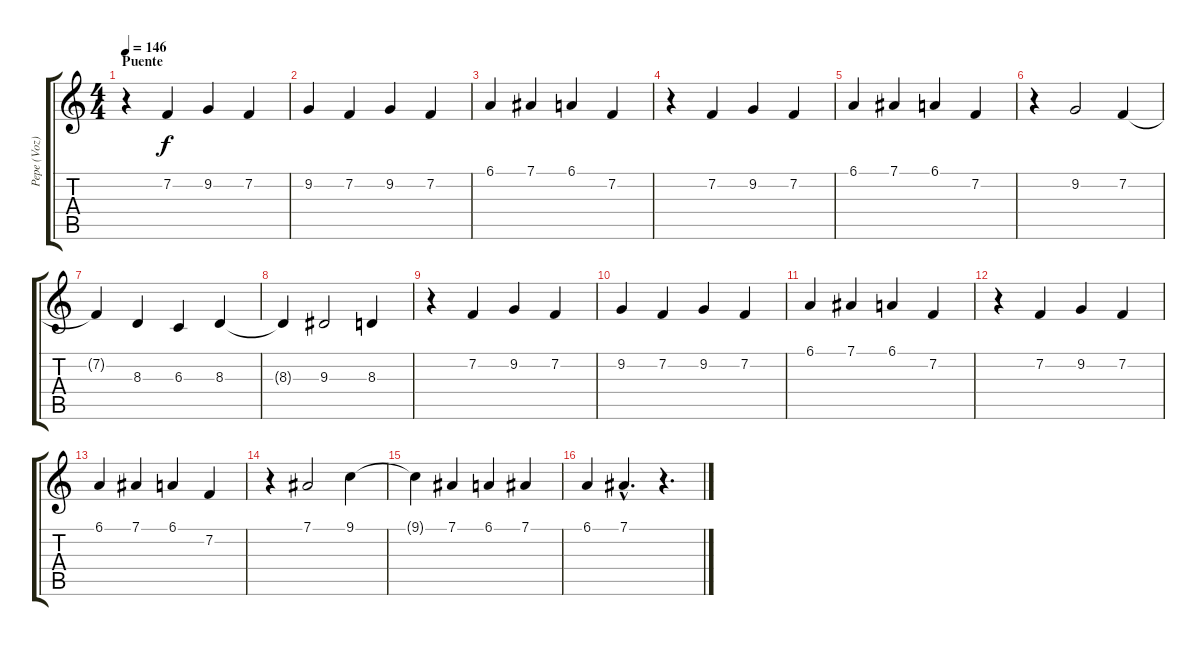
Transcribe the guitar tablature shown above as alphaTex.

\track ("Pepe (Voz)" "Pepe (Voz)") {instrument bassoon}
\staff {score tabs}
\tuning (Eb4 Bb3 Gb3 Db3 Ab2 Eb2) {hide}
\ts (4 4)
\section ("" "Puente")
\tempo 146
\clef g2
\ks c
r.4{dy f volume 14} 7.2.4 9.2.4 7.2.4 |
9.2.4 7.2.4 9.2.4 7.2.4 |
6.1.4 7.1.4 6.1.4 7.2.4 |
r.4{volume 14} 7.2.4 9.2.4 7.2.4 |
6.1.4 7.1.4 6.1.4 7.2.4 |
r.4 9.2.2 7.2.4 |
7.2{t}.4 8.3.4 6.3.4 8.3.4 |
8.3{t}.4 9.3.2 8.3.4 |
r.4{volume 14} 7.2.4 9.2.4 7.2.4 |
9.2.4 7.2.4 9.2.4 7.2.4 |
6.1.4 7.1.4 6.1.4 7.2.4 |
r.4{volume 14} 7.2.4 9.2.4 7.2.4 |
6.1.4 7.1.4 6.1.4 7.2.4 |
r.4 7.1.2 9.1.4 |
9.1{t}.4 7.1.4 6.1.4 7.1.4 |
6.1.4 7.1{hac}.4{d} r.4{d}
